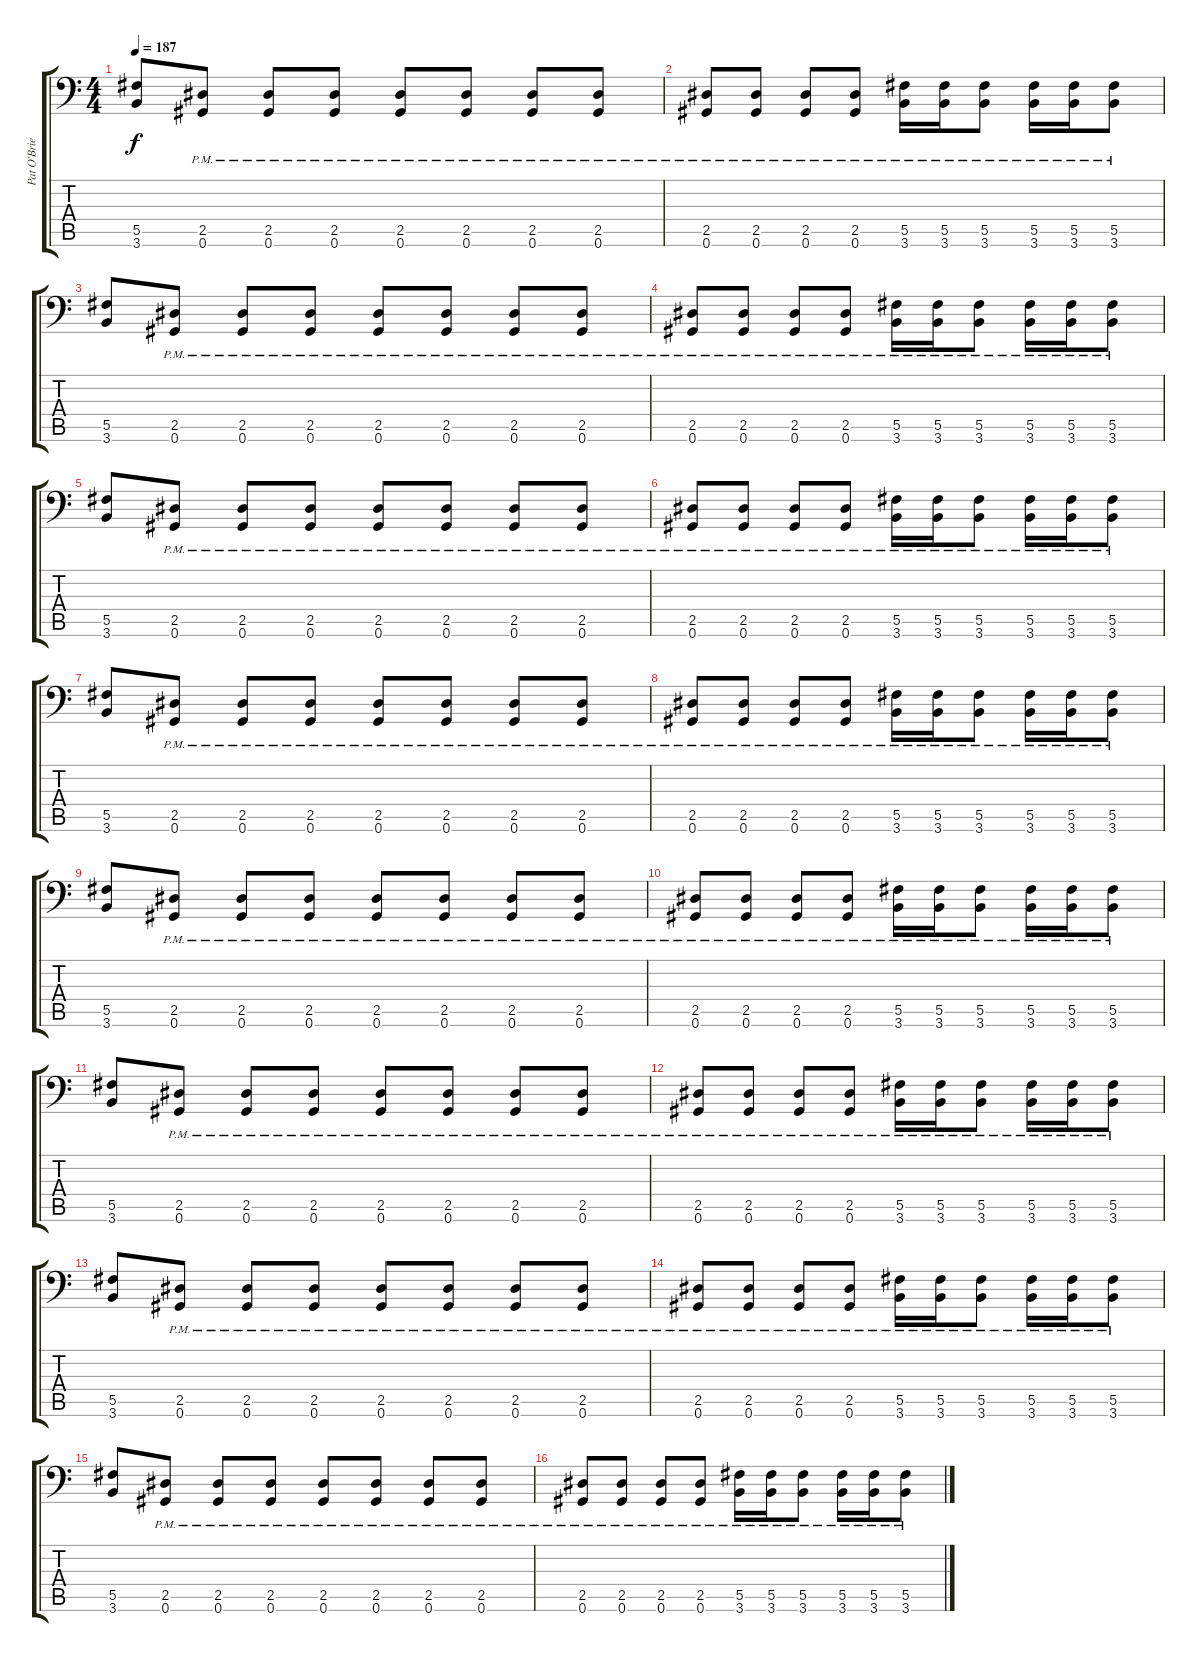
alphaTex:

\track ("Pat O'Brien - Guitar" "Pat O'Brie") {instrument distortionguitar}
\staff {score tabs}
\tuning (Ab3 Eb3 B2 Gb2 Db2 Ab1) {hide}
\ts (4 4)
\tempo 187
\clef f4
\ks c
(5.5 3.6).8{dy f} (2.5{pm} 0.6{pm}).8 (2.5{pm} 0.6{pm}).8 (2.5{pm} 0.6{pm}).8 (2.5{pm} 0.6{pm}).8 (2.5{pm} 0.6{pm}).8 (2.5{pm} 0.6{pm}).8 (2.5{pm} 0.6{pm}).8 |
(2.5{pm} 0.6{pm}).8 (2.5{pm} 0.6{pm}).8 (2.5{pm} 0.6{pm}).8 (2.5{pm} 0.6{pm}).8 (5.5{pm} 3.6{pm}).16 (5.5{pm} 3.6{pm}).16 (5.5{pm} 3.6{pm}).8 (5.5{pm} 3.6{pm}).16 (5.5{pm} 3.6{pm}).16 (5.5{pm} 3.6{pm}).8 |
(5.5 3.6).8 (2.5{pm} 0.6{pm}).8 (2.5{pm} 0.6{pm}).8 (2.5{pm} 0.6{pm}).8 (2.5{pm} 0.6{pm}).8 (2.5{pm} 0.6{pm}).8 (2.5{pm} 0.6{pm}).8 (2.5{pm} 0.6{pm}).8 |
(2.5{pm} 0.6{pm}).8 (2.5{pm} 0.6{pm}).8 (2.5{pm} 0.6{pm}).8 (2.5{pm} 0.6{pm}).8 (5.5{pm} 3.6{pm}).16 (5.5{pm} 3.6{pm}).16 (5.5{pm} 3.6{pm}).8 (5.5{pm} 3.6{pm}).16 (5.5{pm} 3.6{pm}).16 (5.5{pm} 3.6{pm}).8 |
(5.5 3.6).8 (2.5{pm} 0.6{pm}).8 (2.5{pm} 0.6{pm}).8 (2.5{pm} 0.6{pm}).8 (2.5{pm} 0.6{pm}).8 (2.5{pm} 0.6{pm}).8 (2.5{pm} 0.6{pm}).8 (2.5{pm} 0.6{pm}).8 |
(2.5{pm} 0.6{pm}).8 (2.5{pm} 0.6{pm}).8 (2.5{pm} 0.6{pm}).8 (2.5{pm} 0.6{pm}).8 (5.5{pm} 3.6{pm}).16 (5.5{pm} 3.6{pm}).16 (5.5{pm} 3.6{pm}).8 (5.5{pm} 3.6{pm}).16 (5.5{pm} 3.6{pm}).16 (5.5{pm} 3.6{pm}).8 |
(5.5 3.6).8 (2.5{pm} 0.6{pm}).8 (2.5{pm} 0.6{pm}).8 (2.5{pm} 0.6{pm}).8 (2.5{pm} 0.6{pm}).8 (2.5{pm} 0.6{pm}).8 (2.5{pm} 0.6{pm}).8 (2.5{pm} 0.6{pm}).8 |
(2.5{pm} 0.6{pm}).8 (2.5{pm} 0.6{pm}).8 (2.5{pm} 0.6{pm}).8 (2.5{pm} 0.6{pm}).8 (5.5{pm} 3.6{pm}).16 (5.5{pm} 3.6{pm}).16 (5.5{pm} 3.6{pm}).8 (5.5{pm} 3.6{pm}).16 (5.5{pm} 3.6{pm}).16 (5.5{pm} 3.6{pm}).8 |
(5.5 3.6).8 (2.5{pm} 0.6{pm}).8 (2.5{pm} 0.6{pm}).8 (2.5{pm} 0.6{pm}).8 (2.5{pm} 0.6{pm}).8 (2.5{pm} 0.6{pm}).8 (2.5{pm} 0.6{pm}).8 (2.5{pm} 0.6{pm}).8 |
(2.5{pm} 0.6{pm}).8 (2.5{pm} 0.6{pm}).8 (2.5{pm} 0.6{pm}).8 (2.5{pm} 0.6{pm}).8 (5.5{pm} 3.6{pm}).16 (5.5{pm} 3.6{pm}).16 (5.5{pm} 3.6{pm}).8 (5.5{pm} 3.6{pm}).16 (5.5{pm} 3.6{pm}).16 (5.5{pm} 3.6{pm}).8 |
(5.5 3.6).8 (2.5{pm} 0.6{pm}).8 (2.5{pm} 0.6{pm}).8 (2.5{pm} 0.6{pm}).8 (2.5{pm} 0.6{pm}).8 (2.5{pm} 0.6{pm}).8 (2.5{pm} 0.6{pm}).8 (2.5{pm} 0.6{pm}).8 |
(2.5{pm} 0.6{pm}).8 (2.5{pm} 0.6{pm}).8 (2.5{pm} 0.6{pm}).8 (2.5{pm} 0.6{pm}).8 (5.5{pm} 3.6{pm}).16 (5.5{pm} 3.6{pm}).16 (5.5{pm} 3.6{pm}).8 (5.5{pm} 3.6{pm}).16 (5.5{pm} 3.6{pm}).16 (5.5{pm} 3.6{pm}).8 |
(5.5 3.6).8 (2.5{pm} 0.6{pm}).8 (2.5{pm} 0.6{pm}).8 (2.5{pm} 0.6{pm}).8 (2.5{pm} 0.6{pm}).8 (2.5{pm} 0.6{pm}).8 (2.5{pm} 0.6{pm}).8 (2.5{pm} 0.6{pm}).8 |
(2.5{pm} 0.6{pm}).8 (2.5{pm} 0.6{pm}).8 (2.5{pm} 0.6{pm}).8 (2.5{pm} 0.6{pm}).8 (5.5{pm} 3.6{pm}).16 (5.5{pm} 3.6{pm}).16 (5.5{pm} 3.6{pm}).8 (5.5{pm} 3.6{pm}).16 (5.5{pm} 3.6{pm}).16 (5.5{pm} 3.6{pm}).8 |
(5.5 3.6).8 (2.5{pm} 0.6{pm}).8 (2.5{pm} 0.6{pm}).8 (2.5{pm} 0.6{pm}).8 (2.5{pm} 0.6{pm}).8 (2.5{pm} 0.6{pm}).8 (2.5{pm} 0.6{pm}).8 (2.5{pm} 0.6{pm}).8 |
(2.5{pm} 0.6{pm}).8 (2.5{pm} 0.6{pm}).8 (2.5{pm} 0.6{pm}).8 (2.5{pm} 0.6{pm}).8 (5.5{pm} 3.6{pm}).16 (5.5{pm} 3.6{pm}).16 (5.5{pm} 3.6{pm}).8 (5.5{pm} 3.6{pm}).16 (5.5{pm} 3.6{pm}).16 (5.5{pm} 3.6{pm}).8
